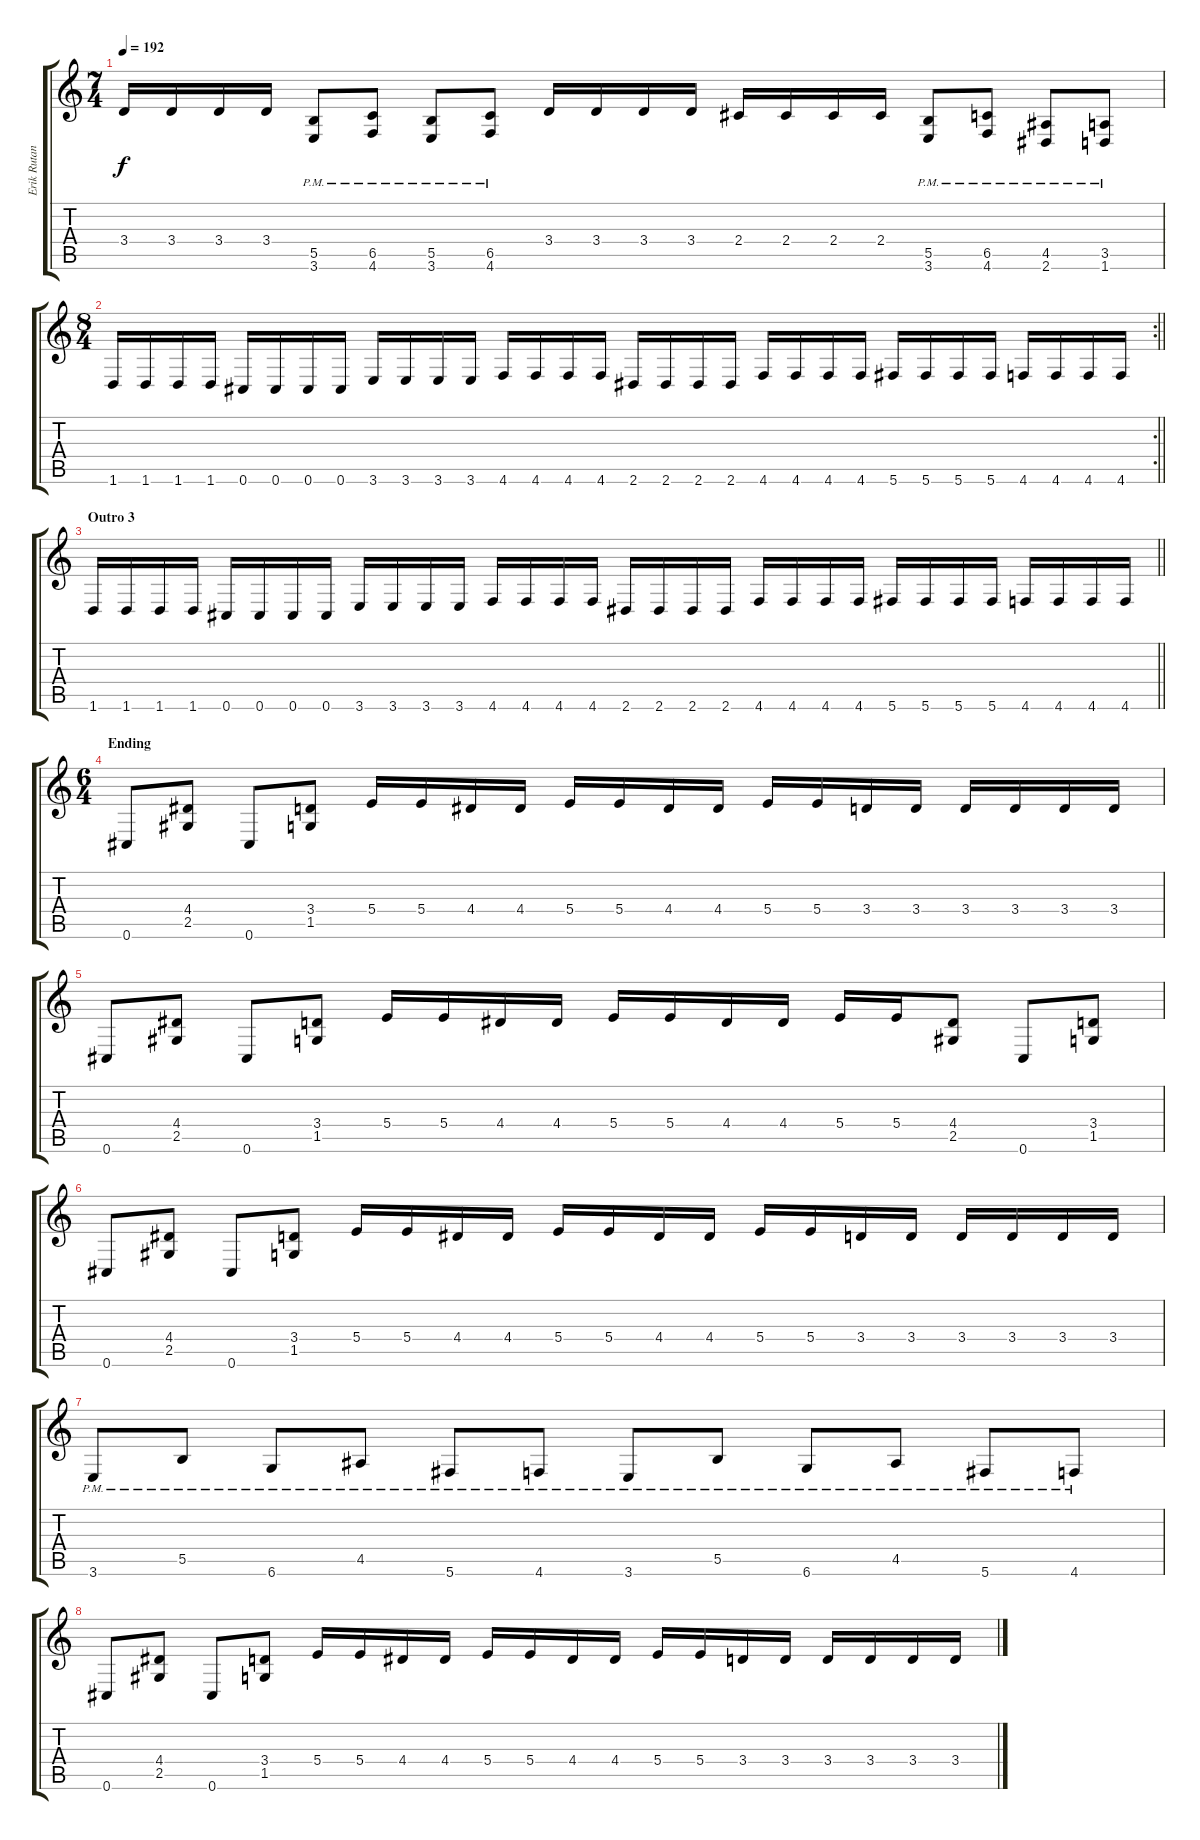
\track ("Erik Rutan" "Erik Rutan") {instrument distortionguitar}
\staff {score tabs}
\tuning (Db4 Ab3 E3 B2 Gb2 Db2) {hide}
\ts (7 4)
\tempo 192
\clef g2
\ks c
3.4.16{dy f} 3.4.16 3.4.16 3.4.16 (5.5{pm} 3.6{pm}).8 (6.5{pm} 4.6{pm}).8 (5.5{pm} 3.6{pm}).8 (6.5{pm} 4.6{pm}).8 3.4.16 3.4.16 3.4.16 3.4.16 2.4.16 2.4.16 2.4.16 2.4.16 (5.5{pm} 3.6{pm}).8 (6.5{pm} 4.6{pm}).8 (4.5{pm} 2.6{pm}).8 (3.5{pm} 1.6{pm}).8 |
\rc 2
\ts (8 4)
\barLineRight lightlight
1.6.16 1.6.16 1.6.16 1.6.16 0.6.16 0.6.16 0.6.16 0.6.16 3.6.16 3.6.16 3.6.16 3.6.16 4.6.16 4.6.16 4.6.16 4.6.16 2.6.16 2.6.16 2.6.16 2.6.16 4.6.16 4.6.16 4.6.16 4.6.16 5.6.16 5.6.16 5.6.16 5.6.16 4.6.16 4.6.16 4.6.16 4.6.16 |
\section ("" "Outro 3")
\barLineRight lightlight
1.6.16 1.6.16 1.6.16 1.6.16 0.6.16 0.6.16 0.6.16 0.6.16 3.6.16 3.6.16 3.6.16 3.6.16 4.6.16 4.6.16 4.6.16 4.6.16 2.6.16 2.6.16 2.6.16 2.6.16 4.6.16 4.6.16 4.6.16 4.6.16 5.6.16 5.6.16 5.6.16 5.6.16 4.6.16 4.6.16 4.6.16 4.6.16 |
\ts (6 4)
\section ("" "Ending")
0.6.8 (4.4 2.5).8 0.6.8 (3.4 1.5).8 5.4.16 5.4.16 4.4.16 4.4.16 5.4.16 5.4.16 4.4.16 4.4.16 5.4.16 5.4.16 3.4.16 3.4.16 3.4.16 3.4.16 3.4.16 3.4.16 |
0.6.8 (4.4 2.5).8 0.6.8 (3.4 1.5).8 5.4.16 5.4.16 4.4.16 4.4.16 5.4.16 5.4.16 4.4.16 4.4.16 5.4.16 5.4.16 (4.4 2.5).8 0.6.8 (3.4 1.5).8 |
0.6.8 (4.4 2.5).8 0.6.8 (3.4 1.5).8 5.4.16 5.4.16 4.4.16 4.4.16 5.4.16 5.4.16 4.4.16 4.4.16 5.4.16 5.4.16 3.4.16 3.4.16 3.4.16 3.4.16 3.4.16 3.4.16 |
3.6{pm}.8 5.5{pm}.8 6.6{pm}.8 4.5{pm}.8 5.6{pm}.8 4.6{pm}.8 3.6{pm}.8 5.5{pm}.8 6.6{pm}.8 4.5{pm}.8 5.6{pm}.8 4.6{pm}.8 |
0.6.8 (4.4 2.5).8 0.6.8 (3.4 1.5).8 5.4.16 5.4.16 4.4.16 4.4.16 5.4.16 5.4.16 4.4.16 4.4.16 5.4.16 5.4.16 3.4.16 3.4.16 3.4.16 3.4.16 3.4.16 3.4.16
